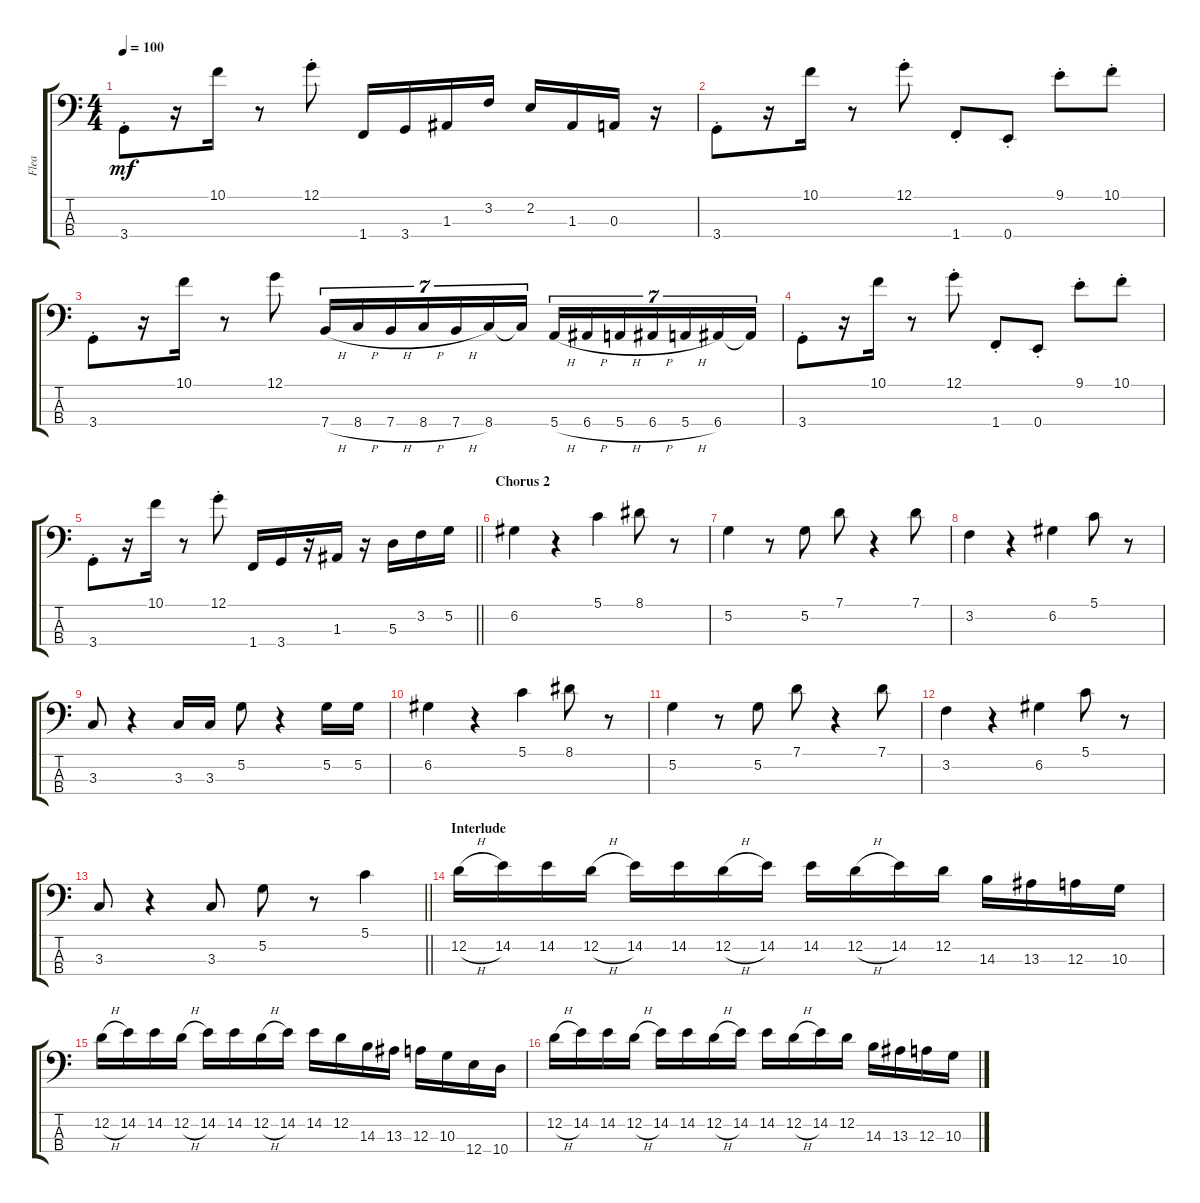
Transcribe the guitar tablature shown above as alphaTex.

\track ("Flea" "Flea") {instrument electricbassfinger}
\staff {score tabs}
\tuning (G2 D2 A1 E1) {hide}
\ts (4 4)
\tempo 100
\clef f4
\ks c
3.4{st}.8{dy mf} r.16 10.1.16 r.8 12.1{st}.8 1.4.16 3.4.16 1.3.16 3.2.16 2.2.16 1.3.16 0.3.16 r.16 |
3.4{st}.8 r.16 10.1.16 r.8 12.1{st}.8 1.4{st}.8 0.4{st}.8 9.1{st}.8 10.1{st}.8 |
3.4{st}.8 r.16 10.1.16 r.8 12.1.8 7.4{h}.16{tu (7 4)} 8.4{h}.16{tu (7 4)} 7.4{h}.16{tu (7 4)} 8.4{h}.16{tu (7 4)} 7.4{h}.16{tu (7 4)} 8.4.16{tu (7 4)} 8.4{t}.16{tu (7 4)} 5.4{h}.16{tu (7 4)} 6.4{h}.16{tu (7 4)} 5.4{h}.16{tu (7 4)} 6.4{h}.16{tu (7 4)} 5.4{h}.16{tu (7 4)} 6.4.16{tu (7 4)} 6.4{t}.16{tu (7 4)} |
3.4{st}.8 r.16 10.1.16 r.8 12.1{st}.8 1.4{st}.8 0.4{st}.8 9.1{st}.8 10.1{st}.8 |
\barLineRight lightlight
3.4{st}.8 r.16 10.1.16 r.8 12.1{st}.8 1.4.16 3.4.16 r.16 1.3.16 r.16 5.3.16 3.2.16 5.2.16 |
\section ("" "Chorus 2")
6.2.4 r.4 5.1.4 8.1.8 r.8 |
5.2.4 r.8 5.2.8 7.1.8 r.4 7.1.8 |
3.2.4 r.4 6.2.4 5.1.8 r.8 |
3.3.8 r.4 3.3.16 3.3.16 5.2.8 r.4 5.2.16 5.2.16 |
6.2.4 r.4 5.1.4 8.1.8 r.8 |
5.2.4 r.8 5.2.8 7.1.8 r.4 7.1.8 |
3.2.4 r.4 6.2.4 5.1.8 r.8 |
\barLineRight lightlight
3.3.8 r.4 3.3.8 5.2.8 r.8 5.1.4 |
\section ("" "Interlude")
12.2{h}.16{instrument electricbassfinger} 14.2.16 14.2.16 12.2{h}.16 14.2.16 14.2.16 12.2{h}.16 14.2.16 14.2.16 12.2{h}.16 14.2.16 12.2.16 14.3.16 13.3.16 12.3.16 10.3.16 |
12.2{h}.16 14.2.16 14.2.16 12.2{h}.16 14.2.16 14.2.16 12.2{h}.16 14.2.16 14.2.16 12.2.16 14.3.16 13.3.16 12.3.16 10.3.16 12.4.16 10.4.16 |
12.2{h}.16 14.2.16 14.2.16 12.2{h}.16 14.2.16 14.2.16 12.2{h}.16 14.2.16 14.2.16 12.2{h}.16 14.2.16 12.2.16 14.3.16 13.3.16 12.3.16 10.3.16
